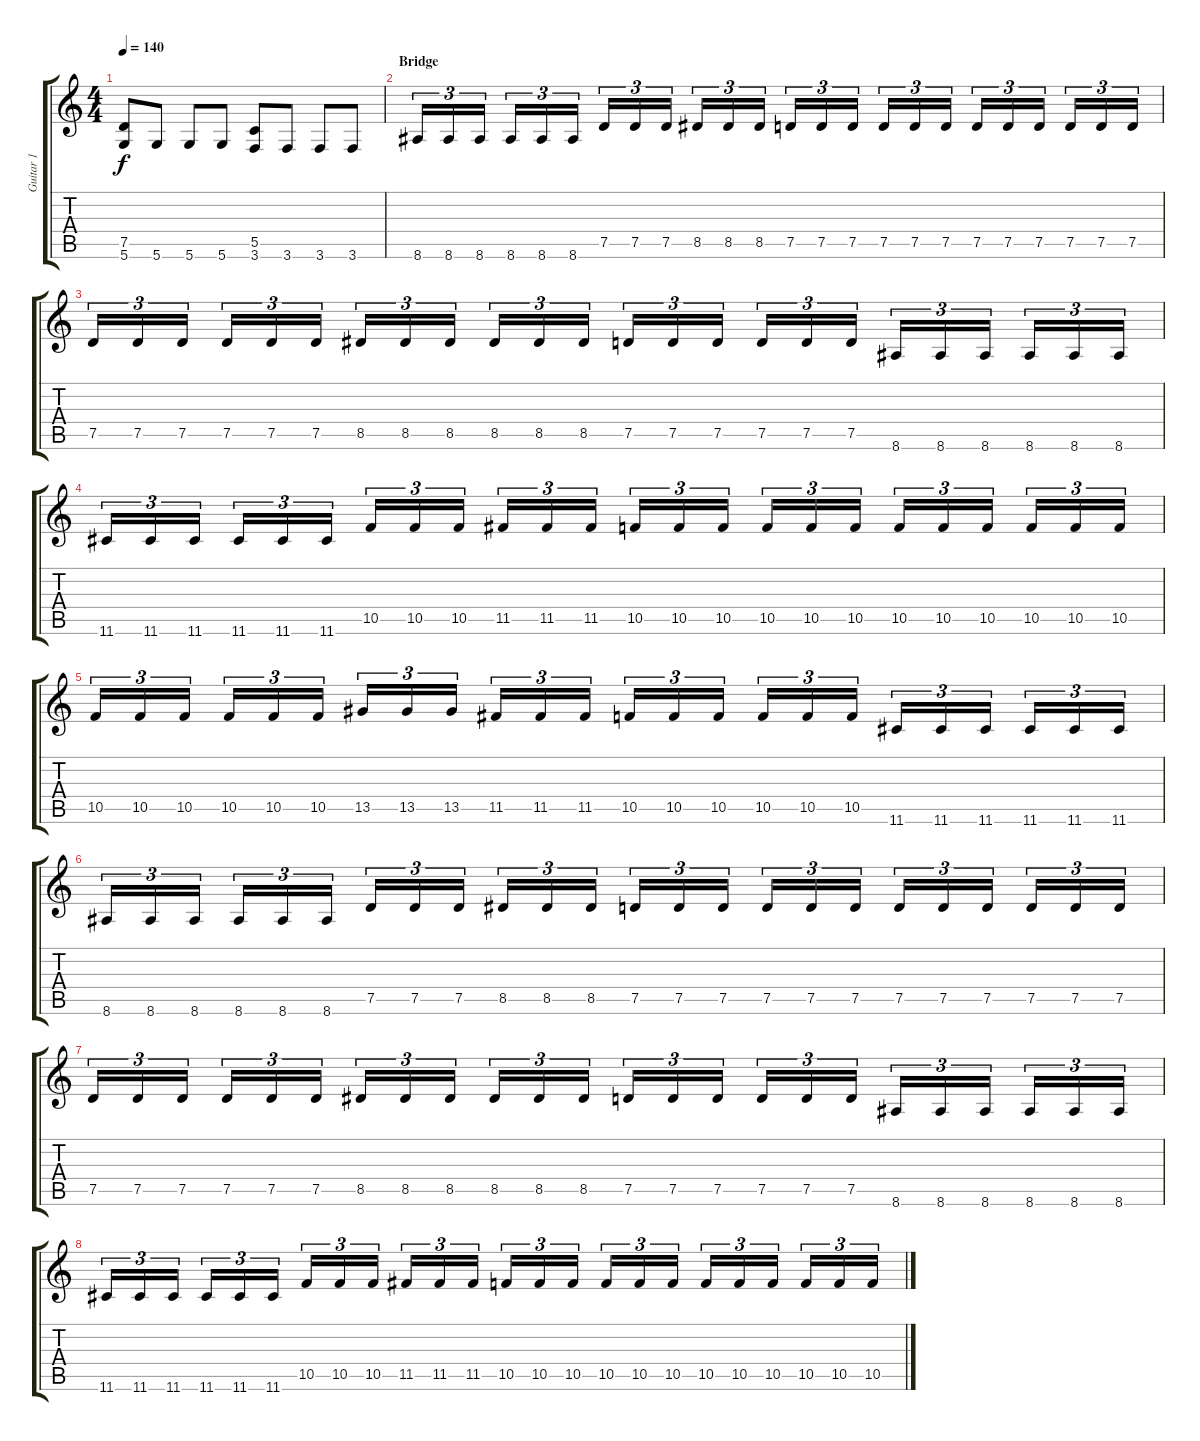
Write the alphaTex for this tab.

\track ("Guitar 1" "Guitar 1") {instrument distortionguitar}
\staff {score tabs}
\tuning (D4 A3 F3 C3 G2 D2) {hide}
\ts (4 4)
\tempo 140
\clef g2
\ks c
(7.5 5.6).8{dy f} 5.6.8 5.6.8 5.6.8 (5.5 3.6).8 3.6.8 3.6.8 3.6.8 |
\section ("" "Bridge")
8.6.16{tu (3 2)} 8.6.16{tu (3 2)} 8.6.16{tu (3 2)} 8.6.16{tu (3 2)} 8.6.16{tu (3 2)} 8.6.16{tu (3 2)} 7.5.16{tu (3 2)} 7.5.16{tu (3 2)} 7.5.16{tu (3 2)} 8.5.16{tu (3 2)} 8.5.16{tu (3 2)} 8.5.16{tu (3 2)} 7.5.16{tu (3 2)} 7.5.16{tu (3 2)} 7.5.16{tu (3 2)} 7.5.16{tu (3 2)} 7.5.16{tu (3 2)} 7.5.16{tu (3 2)} 7.5.16{tu (3 2)} 7.5.16{tu (3 2)} 7.5.16{tu (3 2)} 7.5.16{tu (3 2)} 7.5.16{tu (3 2)} 7.5.16{tu (3 2)} |
7.5.16{tu (3 2)} 7.5.16{tu (3 2)} 7.5.16{tu (3 2)} 7.5.16{tu (3 2)} 7.5.16{tu (3 2)} 7.5.16{tu (3 2)} 8.5.16{tu (3 2)} 8.5.16{tu (3 2)} 8.5.16{tu (3 2)} 8.5.16{tu (3 2)} 8.5.16{tu (3 2)} 8.5.16{tu (3 2)} 7.5.16{tu (3 2)} 7.5.16{tu (3 2)} 7.5.16{tu (3 2)} 7.5.16{tu (3 2)} 7.5.16{tu (3 2)} 7.5.16{tu (3 2)} 8.6.16{tu (3 2)} 8.6.16{tu (3 2)} 8.6.16{tu (3 2)} 8.6.16{tu (3 2)} 8.6.16{tu (3 2)} 8.6.16{tu (3 2)} |
11.6.16{tu (3 2)} 11.6.16{tu (3 2)} 11.6.16{tu (3 2)} 11.6.16{tu (3 2)} 11.6.16{tu (3 2)} 11.6.16{tu (3 2)} 10.5.16{tu (3 2)} 10.5.16{tu (3 2)} 10.5.16{tu (3 2)} 11.5.16{tu (3 2)} 11.5.16{tu (3 2)} 11.5.16{tu (3 2)} 10.5.16{tu (3 2)} 10.5.16{tu (3 2)} 10.5.16{tu (3 2)} 10.5.16{tu (3 2)} 10.5.16{tu (3 2)} 10.5.16{tu (3 2)} 10.5.16{tu (3 2)} 10.5.16{tu (3 2)} 10.5.16{tu (3 2)} 10.5.16{tu (3 2)} 10.5.16{tu (3 2)} 10.5.16{tu (3 2)} |
10.5.16{tu (3 2)} 10.5.16{tu (3 2)} 10.5.16{tu (3 2)} 10.5.16{tu (3 2)} 10.5.16{tu (3 2)} 10.5.16{tu (3 2)} 13.5.16{tu (3 2)} 13.5.16{tu (3 2)} 13.5.16{tu (3 2)} 11.5.16{tu (3 2)} 11.5.16{tu (3 2)} 11.5.16{tu (3 2)} 10.5.16{tu (3 2)} 10.5.16{tu (3 2)} 10.5.16{tu (3 2)} 10.5.16{tu (3 2)} 10.5.16{tu (3 2)} 10.5.16{tu (3 2)} 11.6.16{tu (3 2)} 11.6.16{tu (3 2)} 11.6.16{tu (3 2)} 11.6.16{tu (3 2)} 11.6.16{tu (3 2)} 11.6.16{tu (3 2)} |
8.6.16{tu (3 2)} 8.6.16{tu (3 2)} 8.6.16{tu (3 2)} 8.6.16{tu (3 2)} 8.6.16{tu (3 2)} 8.6.16{tu (3 2)} 7.5.16{tu (3 2)} 7.5.16{tu (3 2)} 7.5.16{tu (3 2)} 8.5.16{tu (3 2)} 8.5.16{tu (3 2)} 8.5.16{tu (3 2)} 7.5.16{tu (3 2)} 7.5.16{tu (3 2)} 7.5.16{tu (3 2)} 7.5.16{tu (3 2)} 7.5.16{tu (3 2)} 7.5.16{tu (3 2)} 7.5.16{tu (3 2)} 7.5.16{tu (3 2)} 7.5.16{tu (3 2)} 7.5.16{tu (3 2)} 7.5.16{tu (3 2)} 7.5.16{tu (3 2)} |
7.5.16{tu (3 2)} 7.5.16{tu (3 2)} 7.5.16{tu (3 2)} 7.5.16{tu (3 2)} 7.5.16{tu (3 2)} 7.5.16{tu (3 2)} 8.5.16{tu (3 2)} 8.5.16{tu (3 2)} 8.5.16{tu (3 2)} 8.5.16{tu (3 2)} 8.5.16{tu (3 2)} 8.5.16{tu (3 2)} 7.5.16{tu (3 2)} 7.5.16{tu (3 2)} 7.5.16{tu (3 2)} 7.5.16{tu (3 2)} 7.5.16{tu (3 2)} 7.5.16{tu (3 2)} 8.6.16{tu (3 2)} 8.6.16{tu (3 2)} 8.6.16{tu (3 2)} 8.6.16{tu (3 2)} 8.6.16{tu (3 2)} 8.6.16{tu (3 2)} |
11.6.16{tu (3 2)} 11.6.16{tu (3 2)} 11.6.16{tu (3 2)} 11.6.16{tu (3 2)} 11.6.16{tu (3 2)} 11.6.16{tu (3 2)} 10.5.16{tu (3 2)} 10.5.16{tu (3 2)} 10.5.16{tu (3 2)} 11.5.16{tu (3 2)} 11.5.16{tu (3 2)} 11.5.16{tu (3 2)} 10.5.16{tu (3 2)} 10.5.16{tu (3 2)} 10.5.16{tu (3 2)} 10.5.16{tu (3 2)} 10.5.16{tu (3 2)} 10.5.16{tu (3 2)} 10.5.16{tu (3 2)} 10.5.16{tu (3 2)} 10.5.16{tu (3 2)} 10.5.16{tu (3 2)} 10.5.16{tu (3 2)} 10.5.16{tu (3 2)}
